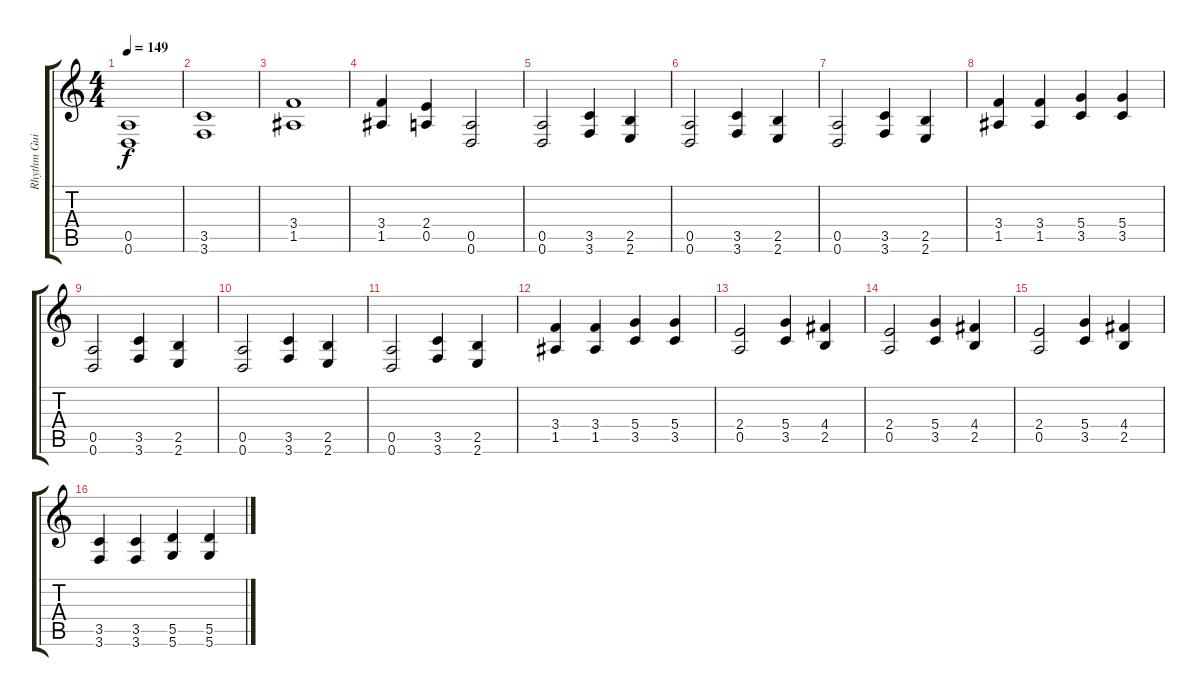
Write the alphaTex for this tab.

\track ("Rhythm Guitar" "Rhythm Gui") {instrument distortionguitar}
\staff {score tabs}
\tuning (E4 B3 G3 D3 A2 D2) {hide}
\ts (4 4)
\tempo 149
\clef g2
\ks c
(0.5 0.6).1{dy f} |
(3.5 3.6).1 |
(3.4 1.5).1 |
(3.4 1.5).4 (2.4 0.5).4 (0.5 0.6).2 |
(0.5 0.6).2 (3.5 3.6).4 (2.5 2.6).4 |
(0.5 0.6).2 (3.5 3.6).4 (2.5 2.6).4 |
(0.5 0.6).2 (3.5 3.6).4 (2.5 2.6).4 |
(3.4 1.5).4 (3.4 1.5).4 (5.4 3.5).4 (5.4 3.5).4 |
(0.5 0.6).2 (3.5 3.6).4 (2.5 2.6).4 |
(0.5 0.6).2 (3.5 3.6).4 (2.5 2.6).4 |
(0.5 0.6).2 (3.5 3.6).4 (2.5 2.6).4 |
(3.4 1.5).4 (3.4 1.5).4 (5.4 3.5).4 (5.4 3.5).4 |
(2.4 0.5).2 (5.4 3.5).4 (4.4 2.5).4 |
(2.4 0.5).2 (5.4 3.5).4 (4.4 2.5).4 |
(2.4 0.5).2 (5.4 3.5).4 (4.4 2.5).4 |
(3.5 3.6).4 (3.5 3.6).4 (5.5 5.6).4 (5.5 5.6).4
